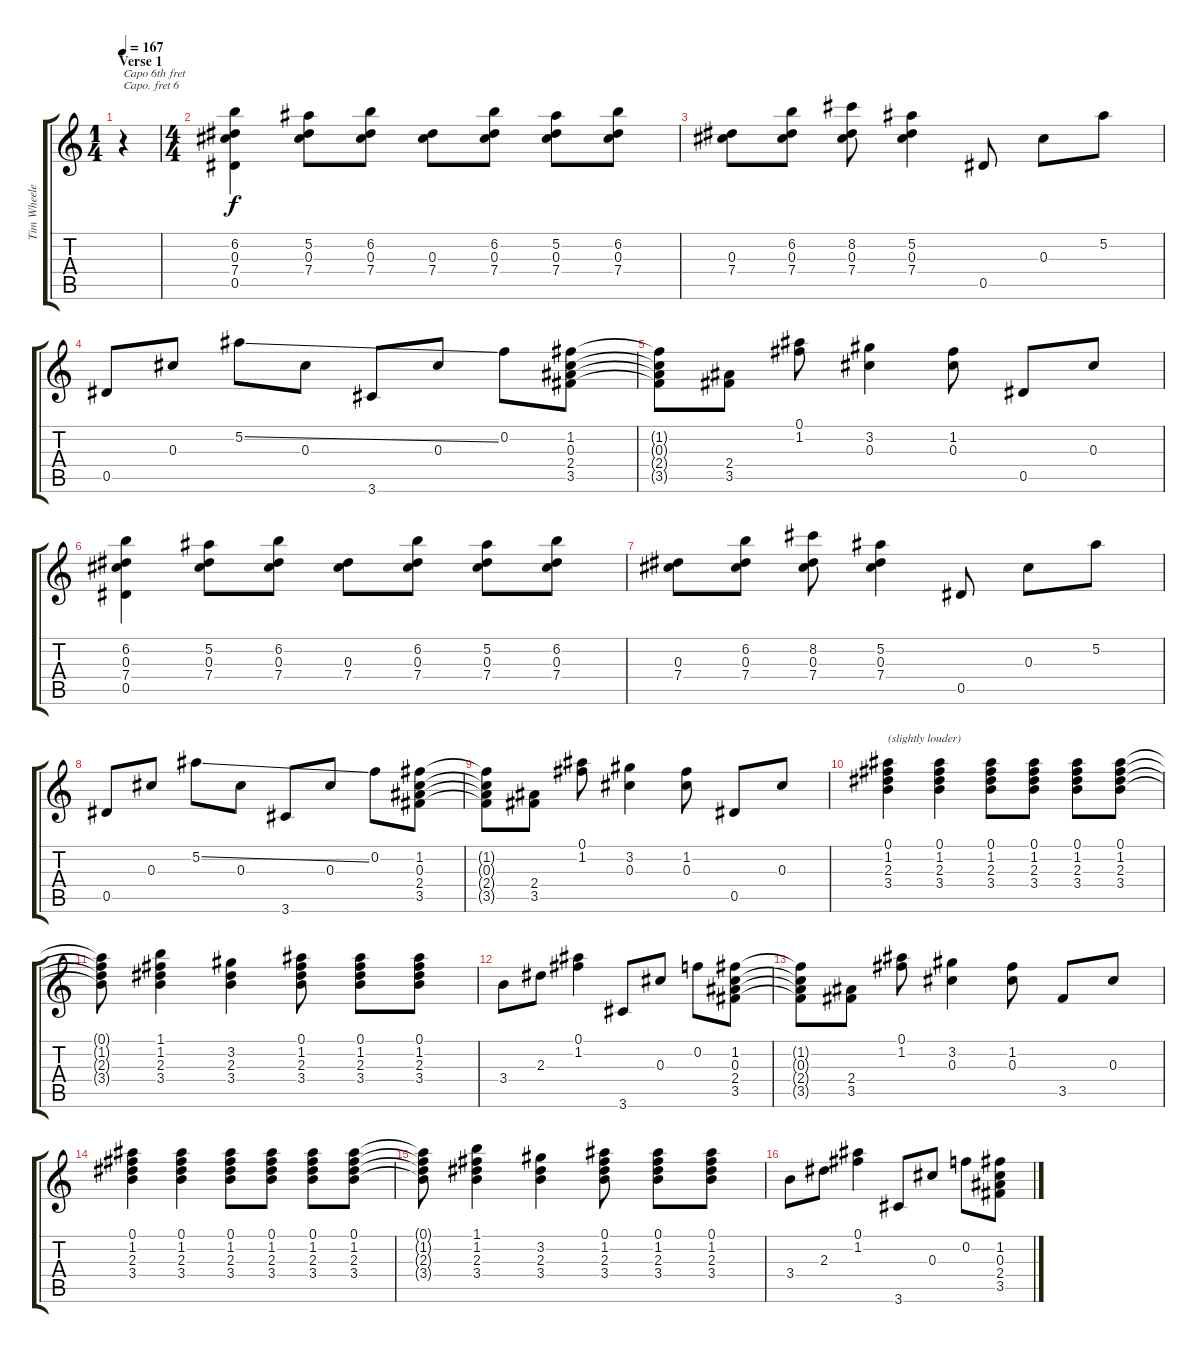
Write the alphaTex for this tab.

\track ("Tim Wheeler" "Tim Wheele") {instrument electricguitarjazz}
\staff {score tabs}
\capo 6
\tuning (E4 B3 G3 D3 A2 E2) {hide}
\ts (1 4)
\section ("" "Verse 1")
\tempo 167
\clef g2
\ks c
r.4{txt "Capo 6th fret" dy f instrument electricguitarjazz} |
\ts (4 4)
(6.2 0.3 7.4 0.5).4 (5.2 0.3 7.4).8 (6.2 0.3 7.4).8 (0.3 7.4).8 (6.2 0.3 7.4).8 (5.2 0.3 7.4).8 (6.2 0.3 7.4).8 |
(0.3 7.4).8 (6.2 0.3 7.4).8 (8.2 0.3 7.4).8 (5.2 0.3 7.4).4 0.5.8 0.3.8 5.2.8 |
0.5.8 0.3.8 5.2{ss}.8 0.3.8 3.6.8 0.3.8 0.2.8 (1.2 0.3 2.4 3.5).8 |
(1.2{t} 0.3{t} 2.4{t} 3.5{t}).8 (2.4 3.5).8 (0.1 1.2).8 (3.2 0.3).4 (1.2 0.3).8 0.5.8 0.3.8 |
(6.2 0.3 7.4 0.5).4 (5.2 0.3 7.4).8 (6.2 0.3 7.4).8 (0.3 7.4).8 (6.2 0.3 7.4).8 (5.2 0.3 7.4).8 (6.2 0.3 7.4).8 |
(0.3 7.4).8 (6.2 0.3 7.4).8 (8.2 0.3 7.4).8 (5.2 0.3 7.4).4 0.5.8 0.3.8 5.2.8 |
0.5.8 0.3.8 5.2{ss}.8 0.3.8 3.6.8 0.3.8 0.2.8 (1.2 0.3 2.4 3.5).8 |
(1.2{t} 0.3{t} 2.4{t} 3.5{t}).8 (2.4 3.5).8 (0.1 1.2).8 (3.2 0.3).4 (1.2 0.3).8 0.5.8 0.3.8 |
(0.1 1.2 2.3 3.4).4{txt "(slightly louder)" volume 13} (0.1 1.2 2.3 3.4).4 (0.1 1.2 2.3 3.4).8 (0.1 1.2 2.3 3.4).8 (0.1 1.2 2.3 3.4).8 (0.1 1.2 2.3 3.4).8 |
(0.1{t} 1.2{t} 2.3{t} 3.4{t}).8 (1.1 1.2 2.3 3.4).4 (3.2 2.3 3.4).4 (0.1 1.2 2.3 3.4).8 (0.1 1.2 2.3 3.4).8 (0.1 1.2 2.3 3.4).8 |
3.4.8 2.3.8 (0.1 1.2).4 3.6.8 0.3.8 0.2.8 (1.2 0.3 2.4 3.5).8 |
(1.2{t} 0.3{t} 2.4{t} 3.5{t}).8 (2.4 3.5).8 (0.1 1.2).8 (3.2 0.3).4 (1.2 0.3).8 3.5.8 0.3.8 |
(0.1 1.2 2.3 3.4).4 (0.1 1.2 2.3 3.4).4 (0.1 1.2 2.3 3.4).8 (0.1 1.2 2.3 3.4).8 (0.1 1.2 2.3 3.4).8 (0.1 1.2 2.3 3.4).8 |
(0.1{t} 1.2{t} 2.3{t} 3.4{t}).8 (1.1 1.2 2.3 3.4).4 (3.2 2.3 3.4).4 (0.1 1.2 2.3 3.4).8 (0.1 1.2 2.3 3.4).8 (0.1 1.2 2.3 3.4).8 |
3.4.8 2.3.8 (0.1 1.2).4 3.6.8 0.3.8 0.2.8 (1.2 0.3 2.4 3.5).8
